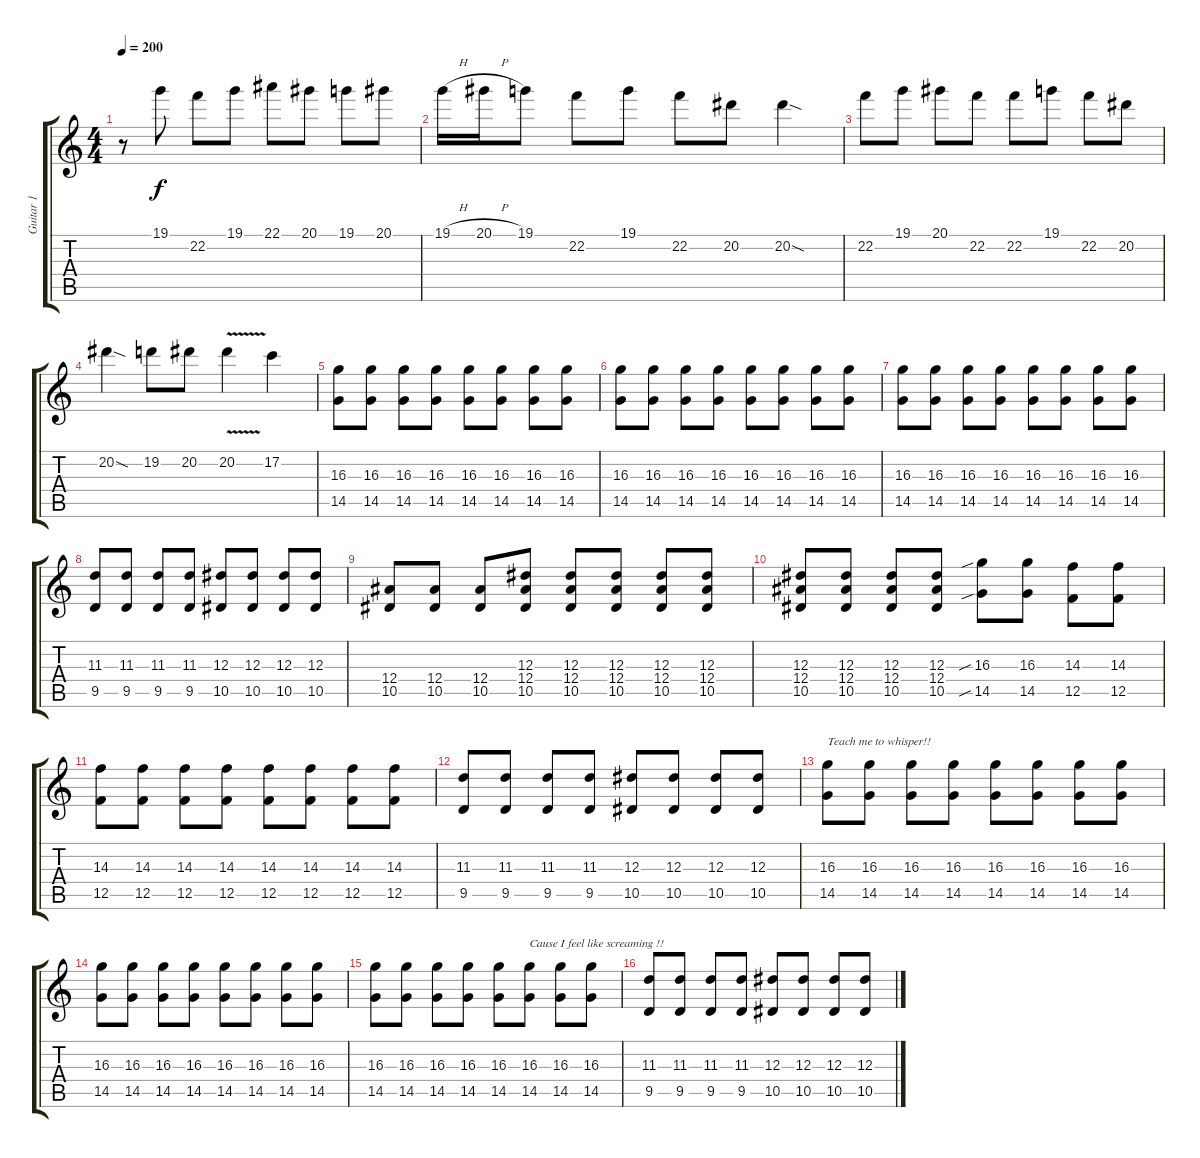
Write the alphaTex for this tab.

\track ("Guitar 1" "Guitar 1") {instrument distortionguitar}
\staff {score tabs}
\tuning (C4 G3 Eb3 Bb2 F2 C2) {hide}
\ts (4 4)
\tempo 200
\clef g2
\ks c
r.8{dy f} 19.1.8 22.2.8 19.1.8 22.1.8 20.1.8 19.1.8 20.1.8 |
19.1{h}.16 20.1{h}.16 19.1.8 22.2.8 19.1.8 22.2.8 20.2.8 20.2{sod}.4 |
22.2.8 19.1.8 20.1.8 22.2.8 22.2.8 19.1.8 22.2.8 20.2.8 |
20.2{sod}.4 19.2.8 20.2.8 20.2{v}.4 17.2.4 |
(16.3 14.5).8 (16.3 14.5).8 (16.3 14.5).8 (16.3 14.5).8 (16.3 14.5).8 (16.3 14.5).8 (16.3 14.5).8 (16.3 14.5).8 |
(16.3 14.5).8 (16.3 14.5).8 (16.3 14.5).8 (16.3 14.5).8 (16.3 14.5).8 (16.3 14.5).8 (16.3 14.5).8 (16.3 14.5).8 |
(16.3 14.5).8 (16.3 14.5).8 (16.3 14.5).8 (16.3 14.5).8 (16.3 14.5).8 (16.3 14.5).8 (16.3 14.5).8 (16.3 14.5).8 |
(11.3 9.5).8 (11.3 9.5).8 (11.3 9.5).8 (11.3 9.5).8 (12.3 10.5).8 (12.3 10.5).8 (12.3 10.5).8 (12.3 10.5).8 |
(12.4 10.5).8{volume 11 instrument distortionguitar} (12.4 10.5).8 (12.4 10.5).8 (12.3 12.4 10.5).8 (12.3 12.4 10.5).8 (12.3 12.4 10.5).8 (12.3 12.4 10.5).8 (12.3 12.4 10.5).8 |
(12.3 12.4 10.5).8 (12.3 12.4 10.5).8 (12.3 12.4 10.5).8 (12.3 12.4 10.5).8 (16.3{sib} 14.5{sib}).8 (16.3 14.5).8 (14.3 12.5).8 (14.3 12.5).8 |
(14.3 12.5).8 (14.3 12.5).8 (14.3 12.5).8 (14.3 12.5).8 (14.3 12.5).8 (14.3 12.5).8 (14.3 12.5).8 (14.3 12.5).8 |
(11.3 9.5).8 (11.3 9.5).8 (11.3 9.5).8 (11.3 9.5).8 (12.3 10.5).8 (12.3 10.5).8 (12.3 10.5).8 (12.3 10.5).8 |
(16.3 14.5).8{txt "Teach me to whisper!!"} (16.3 14.5).8 (16.3 14.5).8 (16.3 14.5).8 (16.3 14.5).8 (16.3 14.5).8 (16.3 14.5).8 (16.3 14.5).8 |
(16.3 14.5).8 (16.3 14.5).8 (16.3 14.5).8 (16.3 14.5).8 (16.3 14.5).8 (16.3 14.5).8 (16.3 14.5).8 (16.3 14.5).8 |
(16.3 14.5).8 (16.3 14.5).8 (16.3 14.5).8 (16.3 14.5).8 (16.3 14.5).8 (16.3 14.5).8{txt "Cause I feel like screaming !!"} (16.3 14.5).8 (16.3 14.5).8 |
(11.3 9.5).8 (11.3 9.5).8 (11.3 9.5).8 (11.3 9.5).8 (12.3 10.5).8 (12.3 10.5).8 (12.3 10.5).8 (12.3 10.5).8
